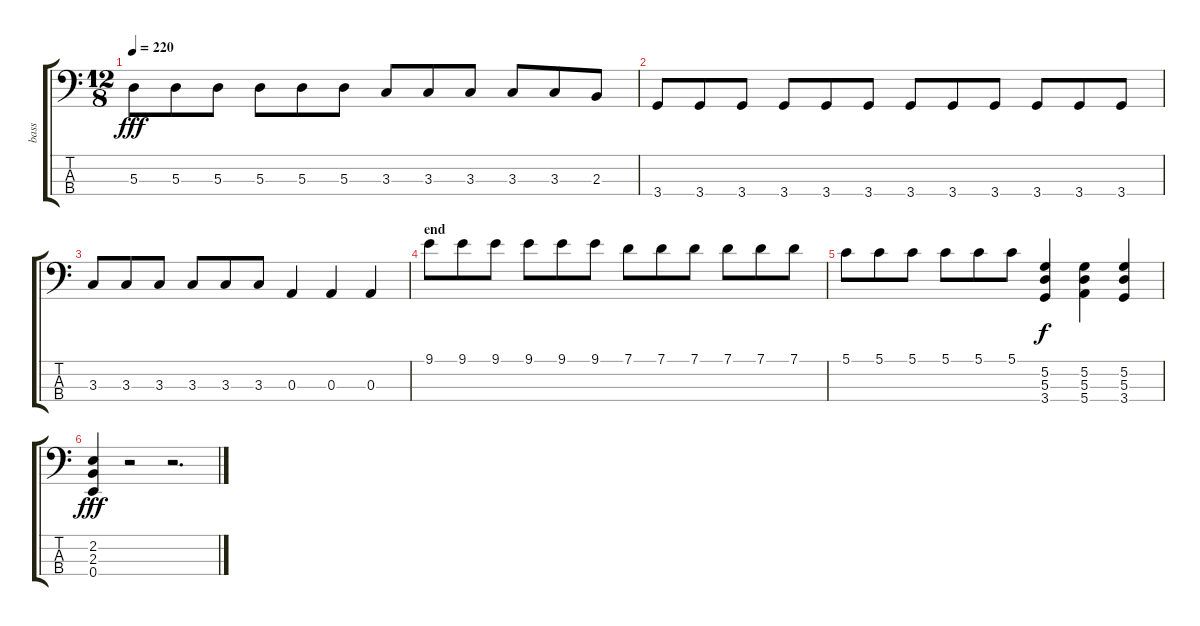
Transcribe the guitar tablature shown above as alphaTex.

\track ("bass" "bass") {instrument electricbassfinger}
\staff {score tabs}
\tuning (G2 D2 A1 E1) {hide}
\ts (12 8)
\tempo 220
\clef f4
\ks c
5.3.8{dy fff} 5.3.8 5.3.8 5.3.8 5.3.8 5.3.8 3.3.8 3.3.8 3.3.8 3.3.8 3.3.8 2.3.8 |
3.4.8 3.4.8 3.4.8 3.4.8 3.4.8 3.4.8 3.4.8 3.4.8 3.4.8 3.4.8 3.4.8 3.4.8 |
3.3.8 3.3.8 3.3.8 3.3.8 3.3.8 3.3.8 0.3.4 0.3.4 0.3.4 |
\section ("" "end")
9.1.8 9.1.8 9.1.8 9.1.8 9.1.8 9.1.8 7.1.8 7.1.8 7.1.8 7.1.8 7.1.8 7.1.8 |
5.1.8 5.1.8 5.1.8 5.1.8 5.1.8 5.1.8 (5.2 5.3 3.4).4{dy f} (5.2 5.3 5.4).4 (5.2 5.3 3.4).4 |
(2.2 2.3 0.4).4{dy fff} r.2 r.2{d}
